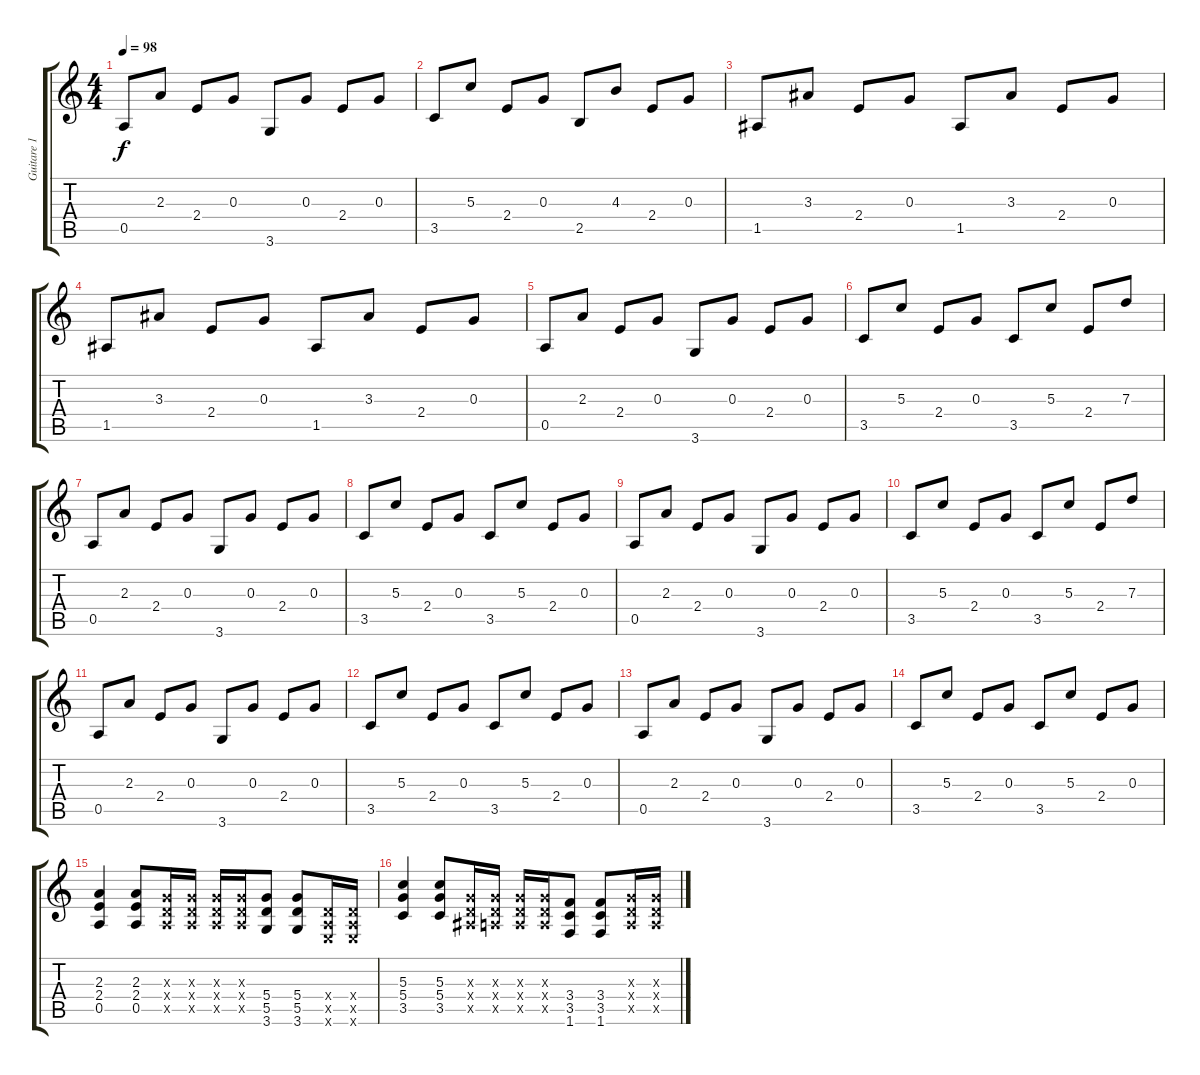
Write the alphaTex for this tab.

\track ("Guitare 1" "Guitare 1") {instrument acousticguitarsteel}
\staff {score tabs}
\tuning (E4 B3 G3 D3 A2 E2) {hide}
\ts (4 4)
\tempo 98
\clef g2
\ks c
0.5.8{dy f} 2.3.8 2.4.8 0.3.8 3.6.8 0.3.8 2.4.8 0.3.8 |
3.5.8 5.3.8 2.4.8 0.3.8 2.5.8 4.3.8 2.4.8 0.3.8 |
1.5.8 3.3.8 2.4.8 0.3.8 1.5.8 3.3.8 2.4.8 0.3.8 |
1.5.8 3.3.8 2.4.8 0.3.8 1.5.8 3.3.8 2.4.8 0.3.8 |
0.5.8 2.3.8 2.4.8 0.3.8 3.6.8 0.3.8 2.4.8 0.3.8 |
3.5.8 5.3.8 2.4.8 0.3.8 3.5.8 5.3.8 2.4.8 7.3.8 |
0.5.8 2.3.8 2.4.8 0.3.8 3.6.8 0.3.8 2.4.8 0.3.8 |
3.5.8 5.3.8 2.4.8 0.3.8 3.5.8 5.3.8 2.4.8 0.3.8 |
0.5.8 2.3.8 2.4.8 0.3.8 3.6.8 0.3.8 2.4.8 0.3.8 |
3.5.8 5.3.8 2.4.8 0.3.8 3.5.8 5.3.8 2.4.8 7.3.8 |
0.5.8 2.3.8 2.4.8 0.3.8 3.6.8 0.3.8 2.4.8 0.3.8 |
3.5.8 5.3.8 2.4.8 0.3.8 3.5.8 5.3.8 2.4.8 0.3.8 |
0.5.8 2.3.8 2.4.8 0.3.8 3.6.8 0.3.8 2.4.8 0.3.8 |
3.5.8 5.3.8 2.4.8 0.3.8 3.5.8 5.3.8 2.4.8 0.3.8 |
(2.3 2.4 0.5).4 (2.3 2.4 0.5).8 (0.3{x} 0.4{x} 0.5{x}).16 (0.3{x} 0.4{x} 0.5{x}).16 (0.3{x} 0.4{x} 0.5{x}).16 (0.3{x} 0.4{x} 0.5{x}).16 (5.4 5.5 3.6).8 (5.4 5.5 3.6).8 (0.4{x} 0.5{x} 0.6{x}).16 (0.4{x} 0.5{x} 0.6{x}).16 |
(5.3 5.4 3.5).4 (5.3 5.4 3.5).8 (0.3{x} 0.4{x} 1.5{x}).16 (0.3{x} 0.4{x} 0.5{x}).16 (0.3{x} 0.4{x} 0.5{x}).16 (0.3{x} 0.4{x} 0.5{x}).16 (3.4 3.5 1.6).8 (3.4 3.5 1.6).8 (0.3{x} 0.4{x} 0.5{x}).16 (0.3{x} 0.4{x} 0.5{x}).16
